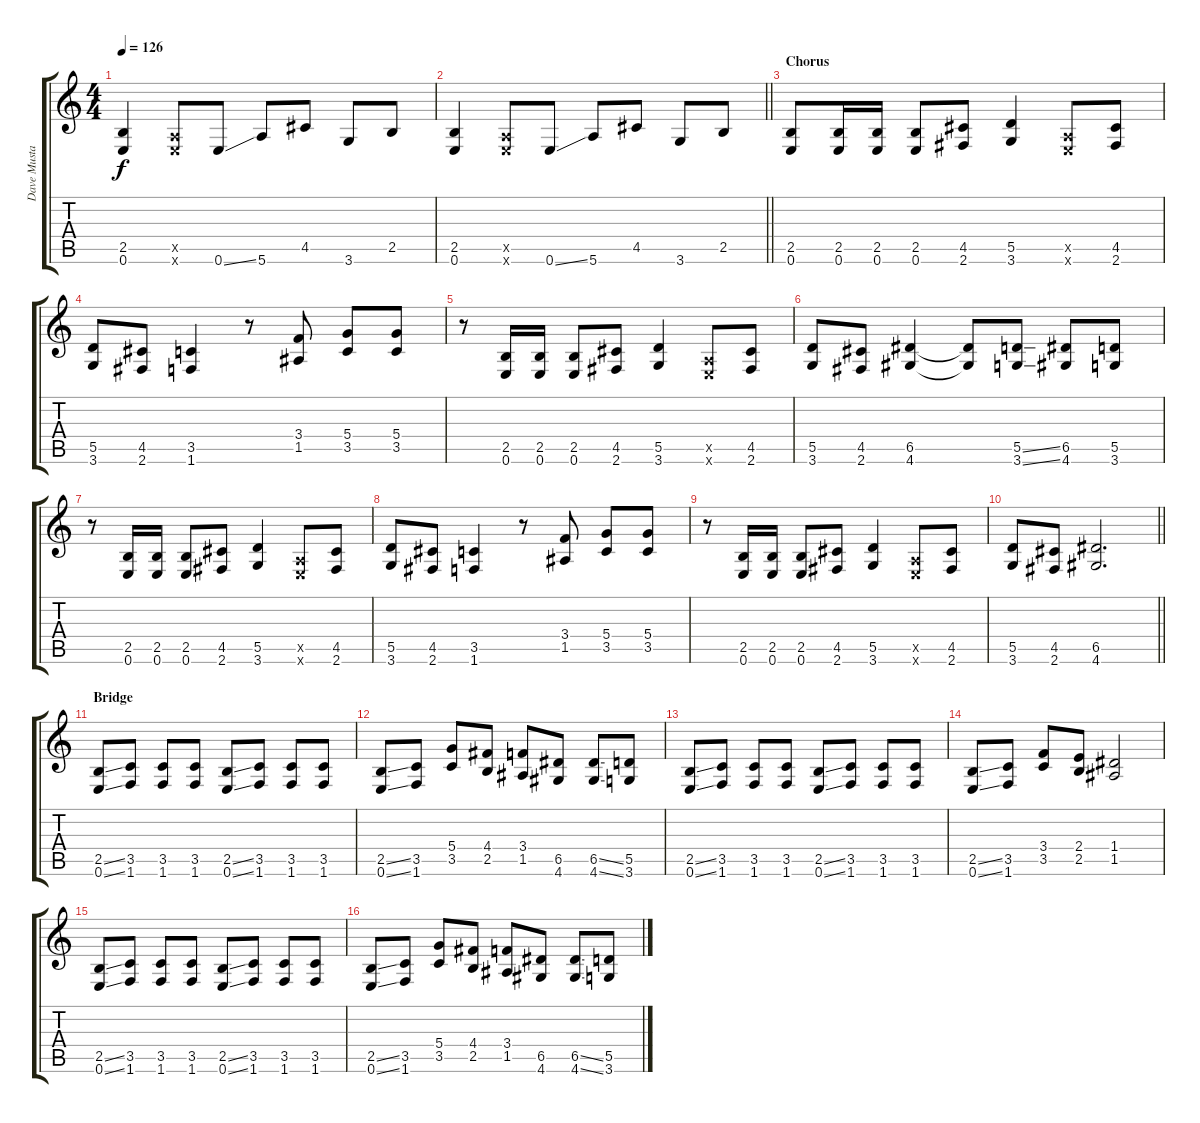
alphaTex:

\track ("Dave Mustaine" "Dave Musta") {instrument distortionguitar}
\staff {score tabs}
\tuning (E4 B3 G3 D3 A2 E2) {hide}
\ts (4 4)
\tempo 126
\clef g2
\ks c
(2.5 0.6).4{dy f} (0.5{x} 0.6{x}).8 0.6{ss}.8 5.6.8 4.5.8 3.6.8 2.5.8 |
\barLineRight lightlight
(2.5 0.6).4 (0.5{x} 0.6{x}).8 0.6{ss}.8 5.6.8 4.5.8 3.6.8 2.5.8 |
\section ("" "Chorus")
(2.5 0.6).8 (2.5 0.6).16 (2.5 0.6).16 (2.5 0.6).8 (4.5 2.6).8 (5.5 3.6).4 (0.5{x} 0.6{x}).8 (4.5 2.6).8 |
(5.5 3.6).8 (4.5 2.6).8 (3.5 1.6).4 r.8 (3.4 1.5).8 (5.4 3.5).8 (5.4 3.5).8 |
r.8 (2.5 0.6).16 (2.5 0.6).16 (2.5 0.6).8 (4.5 2.6).8 (5.5 3.6).4 (0.5{x} 0.6{x}).8 (4.5 2.6).8 |
(5.5 3.6).8 (4.5 2.6).8 (6.5 4.6).4 (6.5{t} 4.6{t}).8 (5.5{ss} 3.6{ss}).8 (6.5 4.6).8 (5.5 3.6).8 |
r.8 (2.5 0.6).16 (2.5 0.6).16 (2.5 0.6).8 (4.5 2.6).8 (5.5 3.6).4 (0.5{x} 0.6{x}).8 (4.5 2.6).8 |
(5.5 3.6).8 (4.5 2.6).8 (3.5 1.6).4 r.8 (3.4 1.5).8 (5.4 3.5).8 (5.4 3.5).8 |
r.8 (2.5 0.6).16 (2.5 0.6).16 (2.5 0.6).8 (4.5 2.6).8 (5.5 3.6).4 (0.5{x} 0.6{x}).8 (4.5 2.6).8 |
\barLineRight lightlight
(5.5 3.6).8 (4.5 2.6).8 (6.5 4.6).2{d} |
\section ("" "Bridge")
(2.5{ss} 0.6{ss}).8 (3.5 1.6).8 (3.5 1.6).8 (3.5 1.6).8 (2.5{ss} 0.6{ss}).8 (3.5 1.6).8 (3.5 1.6).8 (3.5 1.6).8 |
(2.5{ss} 0.6{ss}).8 (3.5 1.6).8 (5.4 3.5).8 (4.4 2.5).8 (3.4 1.5).8 (6.5 4.6).8 (6.5{ss} 4.6{ss}).8 (5.5 3.6).8 |
(2.5{ss} 0.6{ss}).8 (3.5 1.6).8 (3.5 1.6).8 (3.5 1.6).8 (2.5{ss} 0.6{ss}).8 (3.5 1.6).8 (3.5 1.6).8 (3.5 1.6).8 |
(2.5{ss} 0.6{ss}).8 (3.5 1.6).8 (3.4 3.5).8 (2.4 2.5).8 (1.4 1.5).2 |
(2.5{ss} 0.6{ss}).8 (3.5 1.6).8 (3.5 1.6).8 (3.5 1.6).8 (2.5{ss} 0.6{ss}).8 (3.5 1.6).8 (3.5 1.6).8 (3.5 1.6).8 |
(2.5{ss} 0.6{ss}).8 (3.5 1.6).8 (5.4 3.5).8 (4.4 2.5).8 (3.4 1.5).8 (6.5 4.6).8 (6.5{ss} 4.6{ss}).8 (5.5 3.6).8
